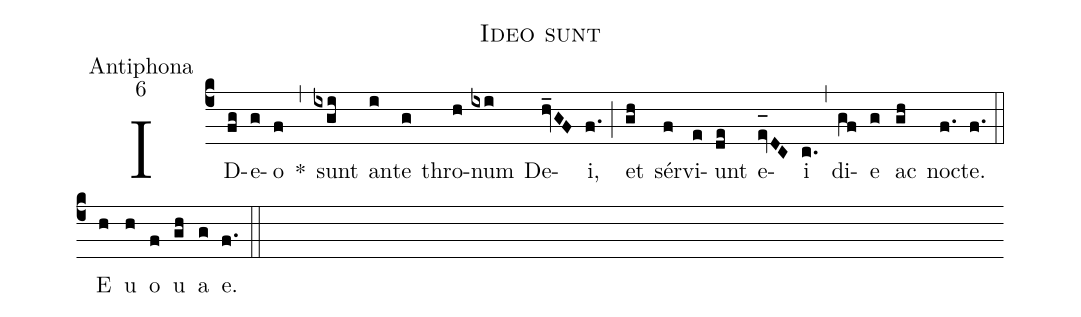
name:Ideo sunt;
office-part:Antiphona;
mode:6;
%%
(c4) ID(fg)e(g)o(f) *(,) sunt(ixgi) an(i)te(g) thro(h)num(ixi) De(hv_GF)i,(f.) (;) et(gh) sér(f)vi(e)unt(de) e(ev_[oh:h]DC)i(c.) (,) di(gf)e(g) ac(gh) no(f.)cte.(f.) (::) <eu>E(h) u(h) o(f) u(gh) a(g) e.</eu>(f.) (::)
